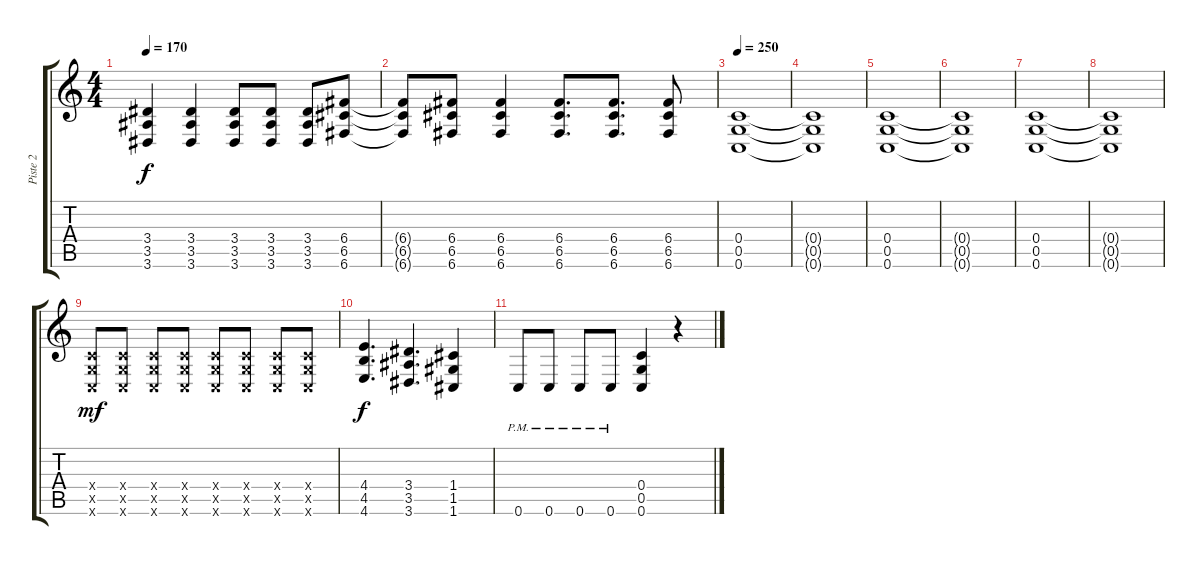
\track ("Piste 2" "Piste 2") {instrument distortionguitar}
\staff {score tabs}
\tuning (D4 A3 F3 C3 G2 C2) {hide}
\ts (4 4)
\tempo 170
\clef g2
\ks c
(3.4 3.5 3.6).4{dy f} (3.4 3.5 3.6).4 (3.4 3.5 3.6).8 (3.4 3.5 3.6).8 (3.4 3.5 3.6).8 (6.4 6.5 6.6).8 |
(6.4{t} 6.5{t} 6.6{t}).8 (6.4 6.5 6.6).8 (6.4 6.5 6.6).4 (6.4 6.5 6.6).8{d} (6.4 6.5 6.6).8{d} (6.4 6.5 6.6).8 |
\tempo 250
(0.4 0.5 0.6).1 |
(0.4{t} 0.5{t} 0.6{t}).1 |
(0.4 0.5 0.6).1 |
(0.4{t} 0.5{t} 0.6{t}).1 |
(0.4 0.5 0.6).1 |
(0.4{t} 0.5{t} 0.6{t}).1 |
(0.4{x} 0.5{x} 0.6{x}).8{dy mf} (0.4{x} 0.5{x} 0.6{x}).8 (0.4{x} 0.5{x} 0.6{x}).8 (0.4{x} 0.5{x} 0.6{x}).8 (0.4{x} 0.5{x} 0.6{x}).8 (0.4{x} 0.5{x} 0.6{x}).8 (0.4{x} 0.5{x} 0.6{x}).8 (0.4{x} 0.5{x} 0.6{x}).8 |
(4.4 4.5 4.6).4{d dy f} (3.4 3.5 3.6).4{d} (1.4 1.5 1.6).4 |
0.6{pm}.8 0.6{pm}.8 0.6{pm}.8 0.6{pm}.8 (0.4 0.5 0.6).4 r.4
